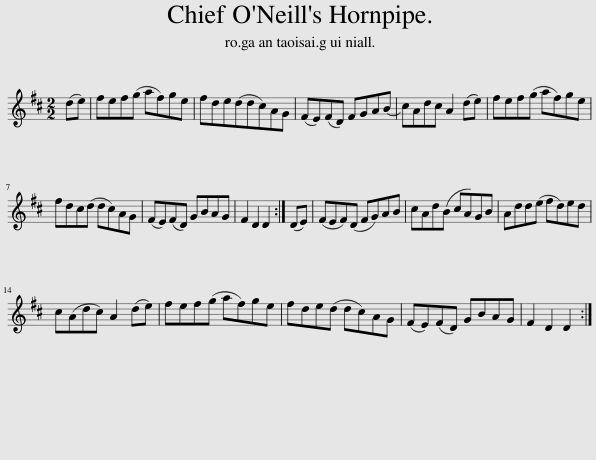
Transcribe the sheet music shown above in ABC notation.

X:1
L:1/8
M:2/2
I:linebreak $
K:D
V:1 treble
V:1
 (de) | fef(g af)ge | fde(ddc)AG | (FE)(FD) FGA(B | c)Adc A2 (de) | %5
 fef(g af)ge |$ fdc(d dc)AG | (FE)(FD) GBAG | F2 D2 D2 :| (DE) | %10
 (FEF)(D FG)AB | cAd(B cA)GB | Add(e fd)ed |$ c(Adc) A2 (de) | fef(g af)ge | %15
 fde(d dc)AG | (FE)(FD) GBAG | F2 D2 D2 :| %18
